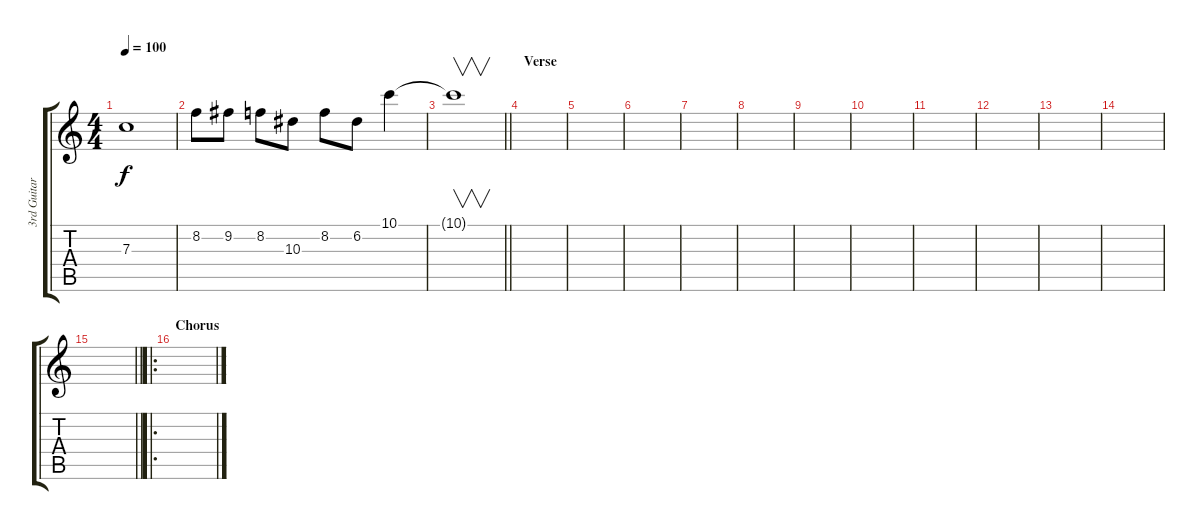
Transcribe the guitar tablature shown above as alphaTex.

\track ("3rd Guitar" "3rd Guitar") {instrument distortionguitar}
\staff {score tabs}
\tuning (D4 A3 F3 C3 G2 C2) {hide}
\ts (4 4)
\tempo 100
\clef g2
\ks c
7.3{t}.1{dy f} |
8.2.8 9.2.8 8.2.8 10.3.8 8.2.8 6.2.8 10.1.4 |
\barLineRight lightlight
10.1{t}.1{v} |
\section ("" "Verse")
|
|
|
|
|
|
|
|
|
|
|
\barLineRight lightlight
|
\ro
\section ("" "Chorus")
